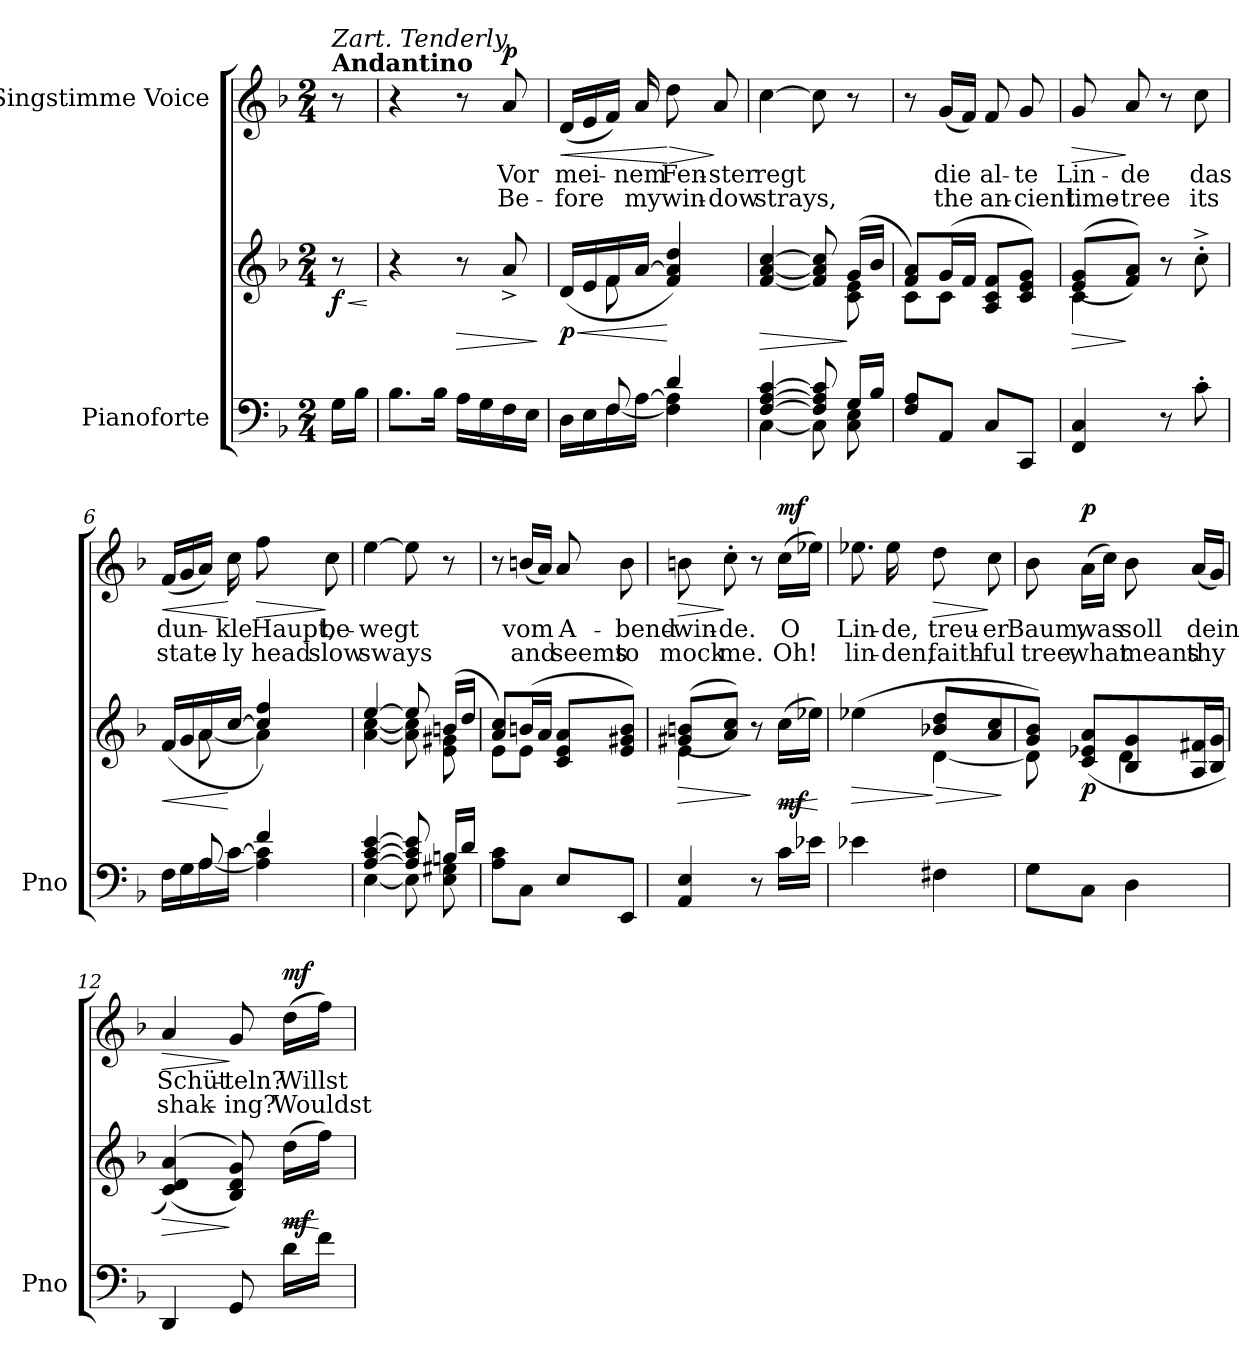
**kern	**kern	**dynam	**kern	**text	**text	**dynam
*part2	*part2	*part2	*part1	*part1	*part1	*part1
*staff3	*staff2	*staff2/3	*staff1	*staff1	*staff1	*staff1
*I"Pianoforte	*	*	*I"Singstimme Voice	*	*	*
*I'Pno	*	*	*	*	*	*
*clefF4	*clefG2	*	*clefG2	*	*	*
*k[b-]	*k[b-]	*	*k[b-]	*	*	*
*M2/4	*M2/4	*	*M2/4	*	*	*
=	=	=	=	=	=	=
!	!	!	!LO:TX:a:B:t=Andantino	!	!	!
!	!	!	!LO:TX:i:t=Zart. Tenderly.	!	!	!
!	!	!LO:HP:b	!	!	!	!
!	!	!LO:DY:n=1:b	!	!	!	!
16G\LL	8r	< f	8r	.	.	.
16B-\JJ	.	.	.	.	.	.
.	.	[	.	.	.	.
=1	=1	=1	=1	=1	=1	=1
8.B-\L	4r	.	4r	.	.	.
16B-\Jk	.	.	.	.	.	.
!	!	!LO:HP:b	!	!	!	!
16A\LL	8r	>	8r	.	.	.
16G\	.	.	.	.	.	.
!	!	!	!	!	!	!LO:DY:a
16F\	8a^>/	.	8a/	Vor	Be-	p
16E\JJ	.	.	.	.	.	.
.	.	]	.	.	.	.
=2	=2	=2	=2	=2	=2	=2
*^	*	*	*	*	*	*
!	!	!	!LO:HP:b	!	!	!	!LO:HP:b
*	*	*^	*	*	*	*	*
!	!	!	!	!LO:DY:n=1:b	!	!	!	!
16D\LL	8ryy	(16d/LL	8ryy	< p	(16d/LL	mei-	-fore	<
16E\	.	16e/	.	.	16e/	.	.	.
16F\	[<8F/	16f/	8f\	.	16f/JJ)	.	.	.
[>16A\JJ	.	[16a/JJ	.	.	16a/	-nem	my	.
!	!	!	!	!	!	!	!	!LO:HP:n=1:b
4F\] 4A\]	4d/	4f/ 4a/] 4dd/)	4ryy	[	8dd\	Fen-	win-	[ >
.	.	.	.	.	8a/	-ster	-dow	]
=3	=3	=3	=3	=3	=3	=3	=3	=3
!	!	!	!	!LO:HP:b	!	!	!	!
[<4F/ [4A/ [4c/	[4C\	[4f/ [4a/ [4cc/	4.ryy	>	[4cc\	regt	strays,	.
8F/] 8A/] 8c/]	8C\]	8f/] 8a/] 8cc/]	.	.	8cc\]	.	.	.
16G/LL	8C\ 8E\	(16g/LL	8c\ 8e\	]	8r	.	.	.
16B-/JJ	.	16b-/JJ	.	.	.	.	.	.
*v	*v	*	*	*	*	*	*	*
=4	=4	=4	=4	=4	=4	=4	=4
8F/ 8A/L	8f/ 8a/L)	8c\L	.	8r	.	.	.
8AA/J	(16g/L	8c\J	.	(16g/LL	die	the	.
.	16f/JJ	.	.	16f/JJ)	.	.	.
8C/L	8A/ 8c/ 8f/L	4ryy	.	8f/	al-	an-	.
8CC/J	8c/ 8e/ 8g/J)	.	.	8g/	-te	-cient	.
=5	=5	=5	=5	=5	=5	=5	=5
!	!	!	!LO:HP:b	!	!	!	!LO:HP:b
4FF/ 4C/	(>(8e/ 8g/L	4c\	>	8g/	Lin-	lime-	>
.	8f/ 8a/J))	.	]	8a/	-de	-tree	]
8r	8r	4ryy	.	8r	.	.	.
8c'\	8cc'^<\	.	.	8cc\	das	its	.
=6	=6	=6	=6	=6	=6	=6	=6
*^	*	*	*	*	*	*	*
!	!	!	!	!LO:HP:b	!	!	!	!LO:HP:b
16F\LL	8ryy	(16f/LL	8ryy	<	(16f/LL	dun-	state-	<
16G\	.	16g/	.	.	16g/	.	.	.
16A\	[<8A/	16a/	[8a\	.	16a/JJ)	.	.	.
[>16c\JJ	.	[16cc/JJ	.	[	16cc\	-kle	-ly	[
!	!	!	!	!	!	!	!	!LO:HP:b
4A\] 4c\]	4f/	4cc/] 4ff/)	4a\]	.	8ff\	Haupt,	head	>
.	.	.	.	.	8cc\	be-	slow	]
=7	=7	=7	=7	=7	=7	=7	=7	=7
[4A/ [4c/ [4e/	[4E\	[4ee/	[4a\ [>4cc\	.	[4ee\	-wegt	sways	.
8A/] 8c/] 8e/]	8E\]	8ee/]	8a\] 8cc\]	.	8ee\]	.	.	.
16Bn/LL	8E\ 8G#X\	(16bn/LL	8e\ 8g#X\	.	8r	.	.	.
16d/JJ	.	16dd/JJ	.	.	.	.	.	.
*v	*v	*	*	*	*	*	*	*
=8	=8	=8	=8	=8	=8	=8	=8
8A\ 8c\L	8a/ 8cc/L)	8e\L	.	8r	.	.	.
8C\J	(16bn/L	8e\J	.	(16bn/LL	vom	and	.
.	16a/JJ	.	.	16a/JJ)	.	.	.
8E/L	8c/ 8e/ 8a/L	4ryy	.	8a/	A-	seems	.
8EE/J	8e/ 8g#X/ 8b/J)	.	.	8b\	-bend-	to	.
=9	=9	=9	=9	=9	=9	=9	=9
!	!	!	!LO:HP:b	!	!	!	!LO:HP:b
4AA/ 4E/	((<8g#X/ 8bn/L	4e\	>	8bn\	-win-	mock	>
.	8a/ 8cc/J))	.	.	8cc'\	-de.	me.	]
8r	8r	4ryy	]	8r	.	.	.
!	!	!	!LO:HP:b	!	!	!	!
!	!	!	!LO:DY:n=1:b	!	!	!	!LO:DY:a
16c\LL	(16cc\LL	.	< mf	(16cc\LL	O	Oh!	mf
16e-X\JJ	16ee-X\JJ)	.	.	16ee-X\JJ)	.	.	.
*	*v	*v	*	*	*	*	*
.	.	[	.	.	.	.
=10	=10	=10	=10	=10	=10	=10
!	!	!LO:HP:b	!	!	!	!
*	*^	*	*	*	*	*
4e-X\	(4ee-X\	4ryy	>	8.ee-X\	Lin-	lin-	.
.	.	.	.	16ee-\	-de,	-den,	.
!	!	!	!LO:HP:n=1:b	!	!	!	!LO:HP:b
4F#X\	8b-X/ 8dd/L	[4d\	] >	8dd\	treu-	faith-	>
.	8a/ 8cc/	.	.	8cc\	-er	-ful	]
*	*v	*v	*	*	*	*	*
.	.	]	.	.	.	.
=11	=11	=11	=11	=11	=11	=11
*	*^	*	*	*	*	*
8G\L	8g/ 8b-/J)	8d\]	.	8b-\	Baum,	tree,	.
!	!	!	!LO:DY:b	!	!	!	!LO:DY:a
8C\J	(8c/ 8e-X/ 8a/L	8ryy	p	(16a\LL	was	what	p
.	.	.	.	16cc\JJ)	.	.	.
4D\	8B-/ 8g/	4d\	.	8b-\	soll	means	.
.	16A/ 16f#X/L	.	.	(16a/LL	dein	thy	.
.	16B-/ 16g/JJ	.	.	16g/JJ)	.	.	.
*	*v	*v	*	*	*	*	*
=12	=12	=12	=12	=12	=12	=12
!	!	!LO:HP:b	!	!	!	!LO:HP:b
4DD/	(>(4c/ 4d/ 4a/)	>	4a/	Schüt-	shak-	>
8GG/	8B-/ 8d/ 8g/))	]	8g/	-teln?	-ing?	]
!	!	!LO:HP:b	!	!	!	!
!	!	!LO:DY:n=1:b	!	!	!	!LO:DY:a
16d\LL	(16dd\LL	< mf	(16dd\LL	Willst	Wouldst	mf
16f\JJ	16ff\JJ)	[	16ff\JJ)	.	.	.
=	=	=	=	=	=	=
*-	*-	*-	*-	*-	*-	*-
